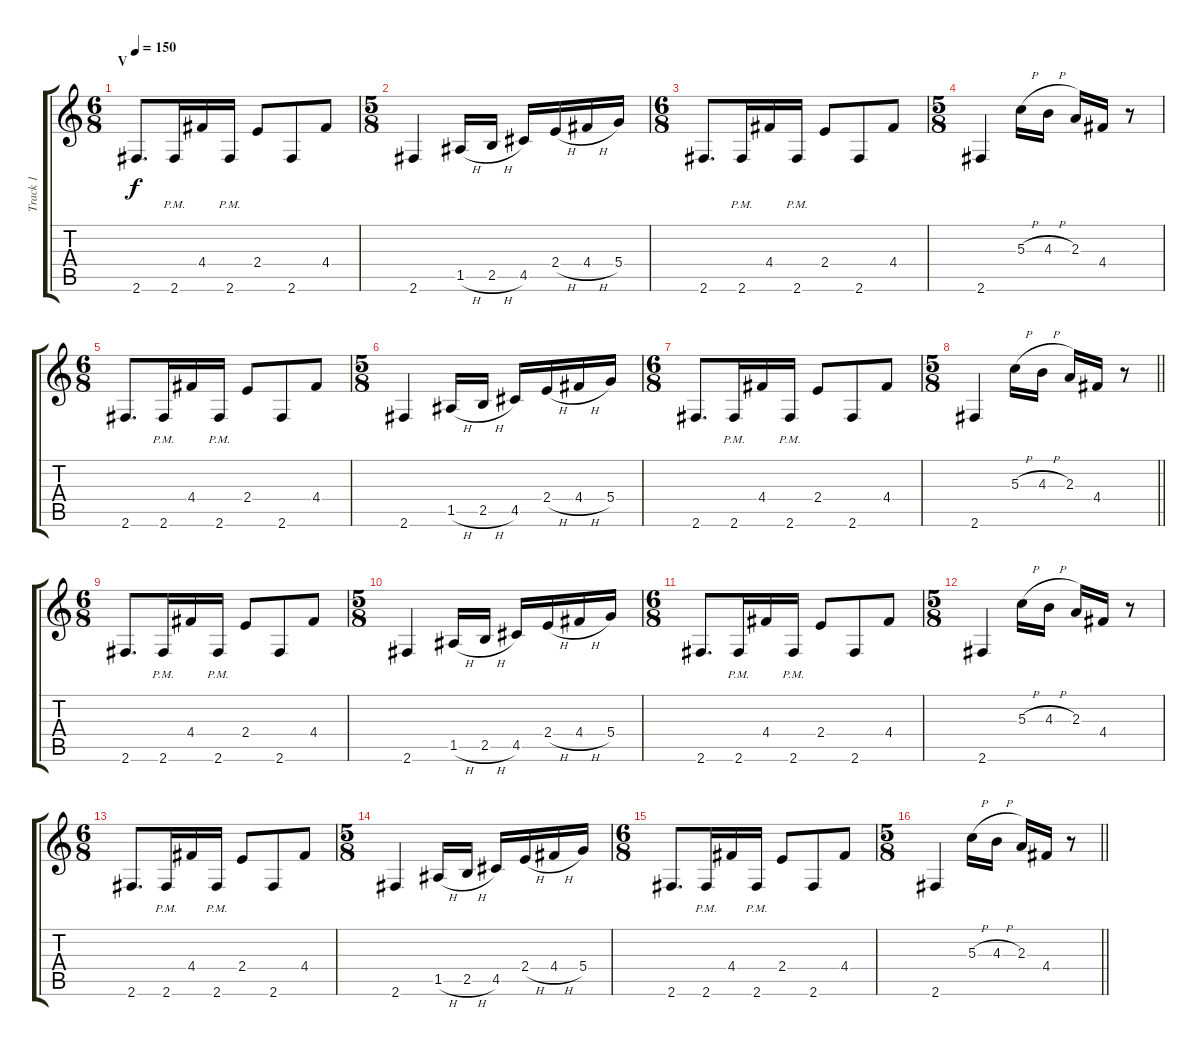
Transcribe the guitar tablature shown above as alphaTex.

\track ("Track 1" "Track 1") {instrument overdrivenguitar}
\staff {score tabs}
\tuning (E4 B3 G3 D3 A2 E2) {hide}
\ts (6 8)
\section ("" "V")
\tempo 150
\clef g2
\ks c
2.6.8{d dy f} 2.6{pm}.16 4.4.16 2.6{pm}.16 2.4.8 2.6.8 4.4.8 |
\ts (5 8)
2.6.4 1.5{h}.16 2.5{h}.16 4.5.16 2.4{h}.16 4.4{h}.16 5.4.16 |
\ts (6 8)
2.6.8{d} 2.6{pm}.16 4.4.16 2.6{pm}.16 2.4.8 2.6.8 4.4.8 |
\ts (5 8)
2.6.4 5.3{h}.16 4.3{h}.16 2.3.16 4.4.16 r.8 |
\ts (6 8)
2.6.8{d} 2.6{pm}.16 4.4.16 2.6{pm}.16 2.4.8 2.6.8 4.4.8 |
\ts (5 8)
2.6.4 1.5{h}.16 2.5{h}.16 4.5.16 2.4{h}.16 4.4{h}.16 5.4.16 |
\ts (6 8)
2.6.8{d} 2.6{pm}.16 4.4.16 2.6{pm}.16 2.4.8 2.6.8 4.4.8 |
\ts (5 8)
\barLineRight lightlight
2.6.4 5.3{h}.16 4.3{h}.16 2.3.16 4.4.16 r.8 |
\ts (6 8)
2.6.8{d} 2.6{pm}.16 4.4.16 2.6{pm}.16 2.4.8 2.6.8 4.4.8 |
\ts (5 8)
2.6.4 1.5{h}.16 2.5{h}.16 4.5.16 2.4{h}.16 4.4{h}.16 5.4.16 |
\ts (6 8)
2.6.8{d} 2.6{pm}.16 4.4.16 2.6{pm}.16 2.4.8 2.6.8 4.4.8 |
\ts (5 8)
2.6.4 5.3{h}.16 4.3{h}.16 2.3.16 4.4.16 r.8 |
\ts (6 8)
2.6.8{d} 2.6{pm}.16 4.4.16 2.6{pm}.16 2.4.8 2.6.8 4.4.8 |
\ts (5 8)
2.6.4 1.5{h}.16 2.5{h}.16 4.5.16 2.4{h}.16 4.4{h}.16 5.4.16 |
\ts (6 8)
2.6.8{d} 2.6{pm}.16 4.4.16 2.6{pm}.16 2.4.8 2.6.8 4.4.8 |
\ts (5 8)
\barLineRight lightlight
2.6.4 5.3{h}.16 4.3{h}.16 2.3.16 4.4.16 r.8
